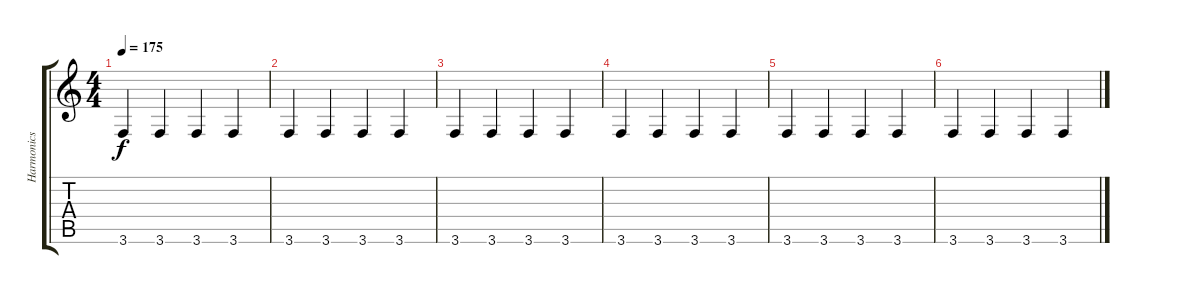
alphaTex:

\track ("Harmonics" "Harmonics") {instrument guitarharmonics}
\staff {score tabs}
\tuning (D4 A3 F3 C3 G2 D2) {hide}
\ts (4 4)
\tempo 175
\clef g2
\ks c
3.6.4{dy f volume 14} 3.6.4 3.6.4 3.6.4 |
3.6.4 3.6.4 3.6.4 3.6.4{volume 8} |
3.6.4{volume 14} 3.6.4 3.6.4 3.6.4 |
3.6.4 3.6.4 3.6.4 3.6.4{volume 8} |
3.6.4{volume 14} 3.6.4 3.6.4 3.6.4 |
3.6.4 3.6.4 3.6.4 3.6.4{volume 8}
